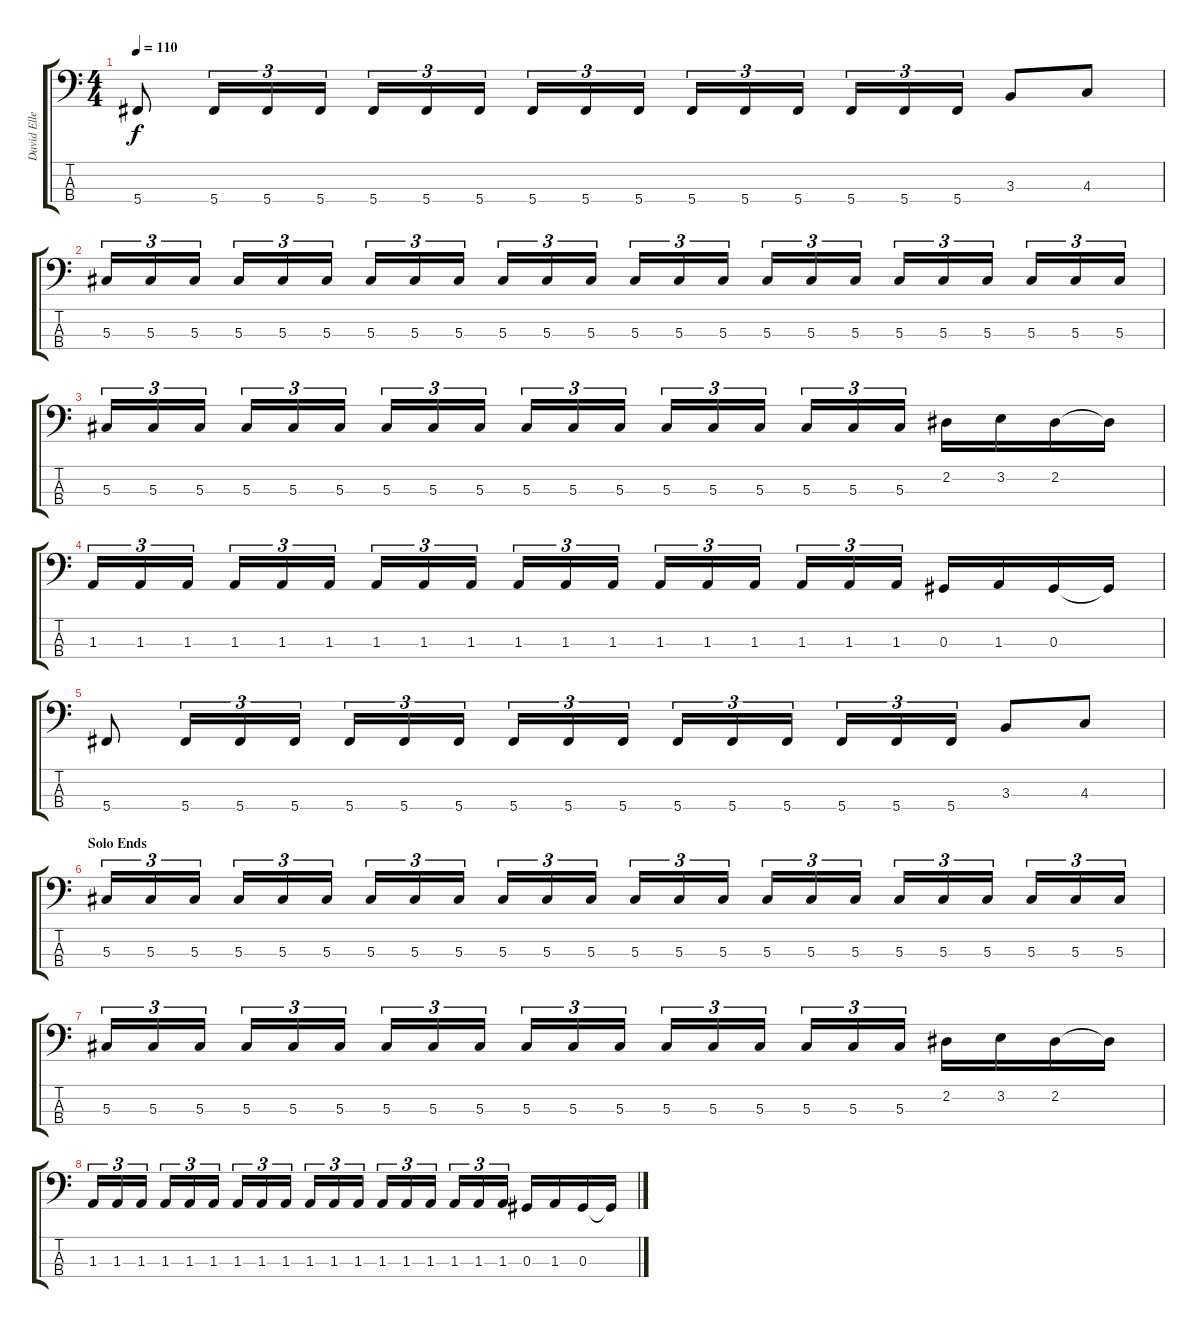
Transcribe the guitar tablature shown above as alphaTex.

\track ("David Ellefson" "David Elle") {instrument electricbasspick}
\staff {score tabs}
\tuning (Gb2 Db2 Ab1 Db1) {hide}
\ts (4 4)
\tempo 110
\clef f4
\ks c
5.4.8{dy f} 5.4.16{tu (3 2)} 5.4.16{tu (3 2)} 5.4.16{tu (3 2)} 5.4.16{tu (3 2)} 5.4.16{tu (3 2)} 5.4.16{tu (3 2)} 5.4.16{tu (3 2)} 5.4.16{tu (3 2)} 5.4.16{tu (3 2)} 5.4.16{tu (3 2)} 5.4.16{tu (3 2)} 5.4.16{tu (3 2)} 5.4.16{tu (3 2)} 5.4.16{tu (3 2)} 5.4.16{tu (3 2)} 3.3.8 4.3.8 |
5.3.16{tu (3 2)} 5.3.16{tu (3 2)} 5.3.16{tu (3 2)} 5.3.16{tu (3 2)} 5.3.16{tu (3 2)} 5.3.16{tu (3 2)} 5.3.16{tu (3 2)} 5.3.16{tu (3 2)} 5.3.16{tu (3 2)} 5.3.16{tu (3 2)} 5.3.16{tu (3 2)} 5.3.16{tu (3 2)} 5.3.16{tu (3 2)} 5.3.16{tu (3 2)} 5.3.16{tu (3 2)} 5.3.16{tu (3 2)} 5.3.16{tu (3 2)} 5.3.16{tu (3 2)} 5.3.16{tu (3 2)} 5.3.16{tu (3 2)} 5.3.16{tu (3 2)} 5.3.16{tu (3 2)} 5.3.16{tu (3 2)} 5.3.16{tu (3 2)} |
5.3.16{tu (3 2)} 5.3.16{tu (3 2)} 5.3.16{tu (3 2)} 5.3.16{tu (3 2)} 5.3.16{tu (3 2)} 5.3.16{tu (3 2)} 5.3.16{tu (3 2)} 5.3.16{tu (3 2)} 5.3.16{tu (3 2)} 5.3.16{tu (3 2)} 5.3.16{tu (3 2)} 5.3.16{tu (3 2)} 5.3.16{tu (3 2)} 5.3.16{tu (3 2)} 5.3.16{tu (3 2)} 5.3.16{tu (3 2)} 5.3.16{tu (3 2)} 5.3.16{tu (3 2)} 2.2.16 3.2.16 2.2.16 2.2{t}.16 |
1.3.16{tu (3 2)} 1.3.16{tu (3 2)} 1.3.16{tu (3 2)} 1.3.16{tu (3 2)} 1.3.16{tu (3 2)} 1.3.16{tu (3 2)} 1.3.16{tu (3 2)} 1.3.16{tu (3 2)} 1.3.16{tu (3 2)} 1.3.16{tu (3 2)} 1.3.16{tu (3 2)} 1.3.16{tu (3 2)} 1.3.16{tu (3 2)} 1.3.16{tu (3 2)} 1.3.16{tu (3 2)} 1.3.16{tu (3 2)} 1.3.16{tu (3 2)} 1.3.16{tu (3 2)} 0.3.16 1.3.16 0.3.16 0.3{t}.16 |
5.4.8 5.4.16{tu (3 2)} 5.4.16{tu (3 2)} 5.4.16{tu (3 2)} 5.4.16{tu (3 2)} 5.4.16{tu (3 2)} 5.4.16{tu (3 2)} 5.4.16{tu (3 2)} 5.4.16{tu (3 2)} 5.4.16{tu (3 2)} 5.4.16{tu (3 2)} 5.4.16{tu (3 2)} 5.4.16{tu (3 2)} 5.4.16{tu (3 2)} 5.4.16{tu (3 2)} 5.4.16{tu (3 2)} 3.3.8 4.3.8 |
\section ("" "Solo Ends")
5.3.16{tu (3 2)} 5.3.16{tu (3 2)} 5.3.16{tu (3 2)} 5.3.16{tu (3 2)} 5.3.16{tu (3 2)} 5.3.16{tu (3 2)} 5.3.16{tu (3 2)} 5.3.16{tu (3 2)} 5.3.16{tu (3 2)} 5.3.16{tu (3 2)} 5.3.16{tu (3 2)} 5.3.16{tu (3 2)} 5.3.16{tu (3 2)} 5.3.16{tu (3 2)} 5.3.16{tu (3 2)} 5.3.16{tu (3 2)} 5.3.16{tu (3 2)} 5.3.16{tu (3 2)} 5.3.16{tu (3 2)} 5.3.16{tu (3 2)} 5.3.16{tu (3 2)} 5.3.16{tu (3 2)} 5.3.16{tu (3 2)} 5.3.16{tu (3 2)} |
5.3.16{tu (3 2)} 5.3.16{tu (3 2)} 5.3.16{tu (3 2)} 5.3.16{tu (3 2)} 5.3.16{tu (3 2)} 5.3.16{tu (3 2)} 5.3.16{tu (3 2)} 5.3.16{tu (3 2)} 5.3.16{tu (3 2)} 5.3.16{tu (3 2)} 5.3.16{tu (3 2)} 5.3.16{tu (3 2)} 5.3.16{tu (3 2)} 5.3.16{tu (3 2)} 5.3.16{tu (3 2)} 5.3.16{tu (3 2)} 5.3.16{tu (3 2)} 5.3.16{tu (3 2)} 2.2.16 3.2.16 2.2.16 2.2{t}.16 |
1.3.16{tu (3 2)} 1.3.16{tu (3 2)} 1.3.16{tu (3 2)} 1.3.16{tu (3 2)} 1.3.16{tu (3 2)} 1.3.16{tu (3 2)} 1.3.16{tu (3 2)} 1.3.16{tu (3 2)} 1.3.16{tu (3 2)} 1.3.16{tu (3 2)} 1.3.16{tu (3 2)} 1.3.16{tu (3 2)} 1.3.16{tu (3 2)} 1.3.16{tu (3 2)} 1.3.16{tu (3 2)} 1.3.16{tu (3 2)} 1.3.16{tu (3 2)} 1.3.16{tu (3 2)} 0.3.16 1.3.16 0.3.16 0.3{t}.16
